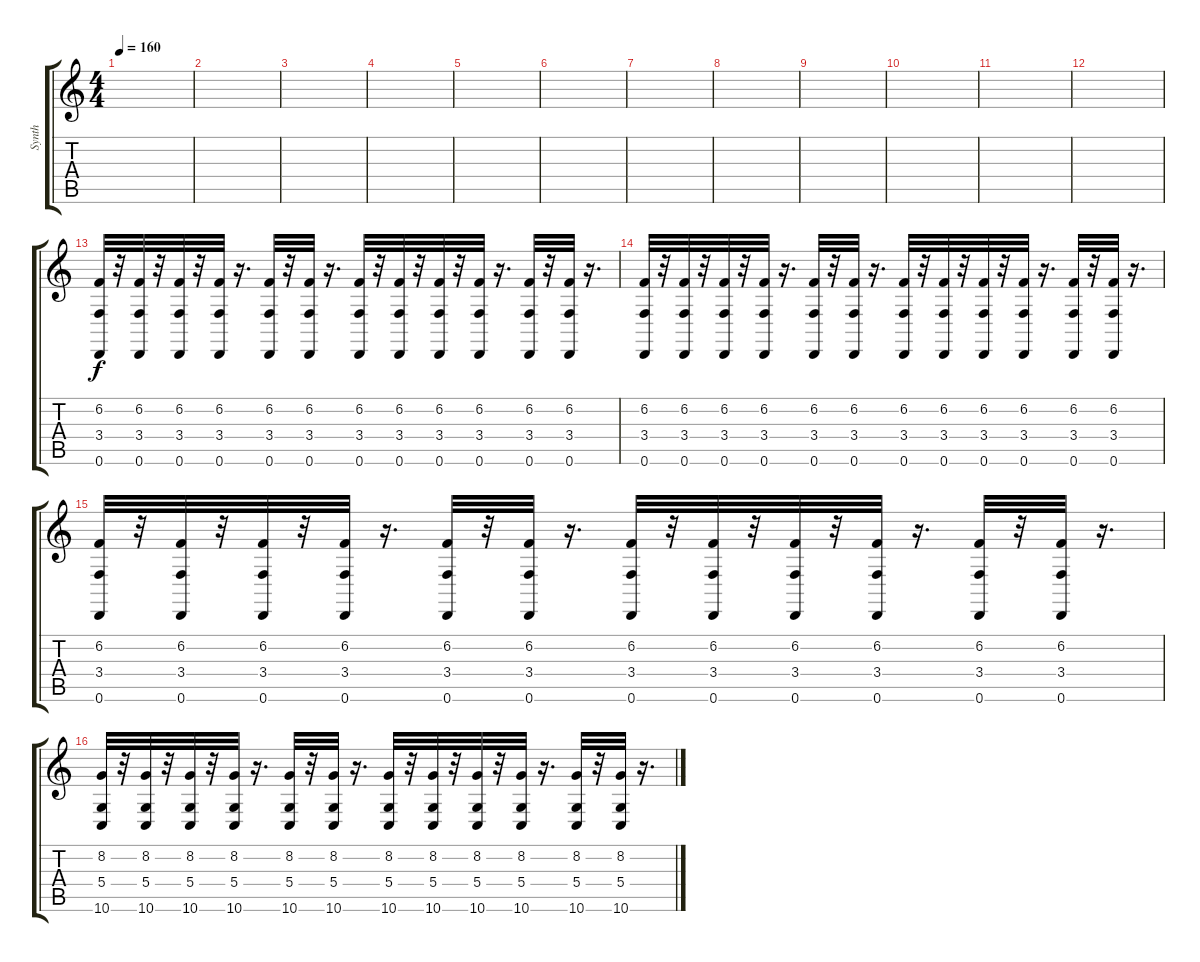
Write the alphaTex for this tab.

\track ("Synth" "Synth") {instrument lead2sawtooth}
\staff {score tabs}
\tuning (E4 B3 G3 D3 A2 D2) {hide}
\ts (4 4)
\tempo 160
\clef g2
\ks c
|
|
|
|
|
|
|
|
|
|
|
|
(6.2 3.4 0.6).32 r.32 (6.2 3.4 0.6).32 r.32 (6.2 3.4 0.6).32 r.32 (6.2 3.4 0.6).32 r.16{d} (6.2 3.4 0.6).32 r.32 (6.2 3.4 0.6).32 r.16{d} (6.2 3.4 0.6).32 r.32 (6.2 3.4 0.6).32 r.32 (6.2 3.4 0.6).32 r.32 (6.2 3.4 0.6).32 r.16{d} (6.2 3.4 0.6).32 r.32 (6.2 3.4 0.6).32 r.16{d} |
(6.2 3.4 0.6).32 r.32 (6.2 3.4 0.6).32 r.32 (6.2 3.4 0.6).32 r.32 (6.2 3.4 0.6).32 r.16{d} (6.2 3.4 0.6).32 r.32 (6.2 3.4 0.6).32 r.16{d} (6.2 3.4 0.6).32 r.32 (6.2 3.4 0.6).32 r.32 (6.2 3.4 0.6).32 r.32 (6.2 3.4 0.6).32 r.16{d} (6.2 3.4 0.6).32 r.32 (6.2 3.4 0.6).32 r.16{d} |
(6.2 3.4 0.6).32 r.32 (6.2 3.4 0.6).32 r.32 (6.2 3.4 0.6).32 r.32 (6.2 3.4 0.6).32 r.16{d} (6.2 3.4 0.6).32 r.32 (6.2 3.4 0.6).32 r.16{d} (6.2 3.4 0.6).32 r.32 (6.2 3.4 0.6).32 r.32 (6.2 3.4 0.6).32 r.32 (6.2 3.4 0.6).32 r.16{d} (6.2 3.4 0.6).32 r.32 (6.2 3.4 0.6).32 r.16{d} |
(8.2 5.4 10.6).32 r.32 (8.2 5.4 10.6).32 r.32 (8.2 5.4 10.6).32 r.32 (8.2 5.4 10.6).32 r.16{d} (8.2 5.4 10.6).32 r.32 (8.2 5.4 10.6).32 r.16{d} (8.2 5.4 10.6).32 r.32 (8.2 5.4 10.6).32 r.32 (8.2 5.4 10.6).32 r.32 (8.2 5.4 10.6).32 r.16{d} (8.2 5.4 10.6).32 r.32 (8.2 5.4 10.6).32 r.16{d}
